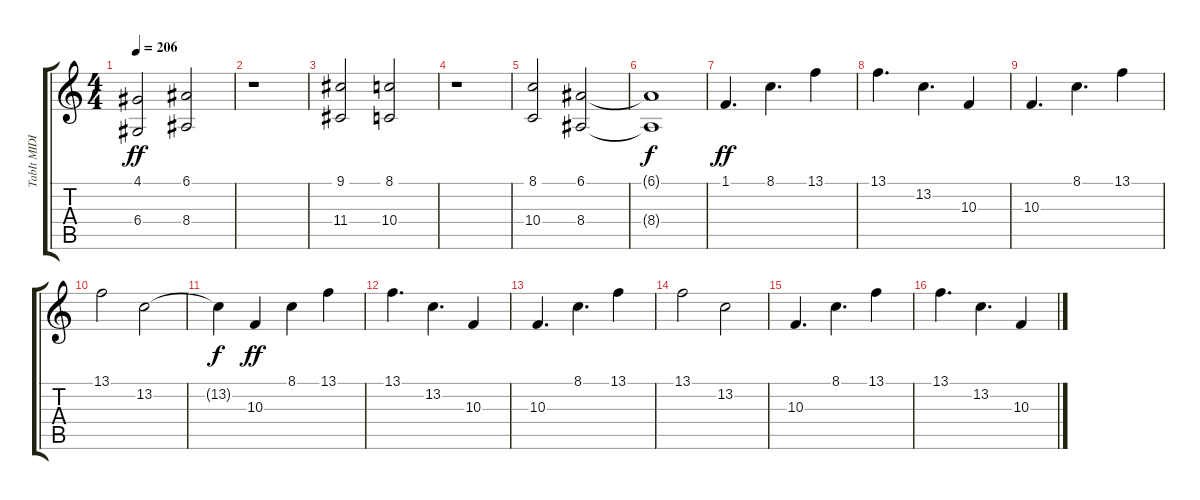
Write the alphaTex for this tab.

\track ("TabIt MIDI - Track 1" "TabIt MIDI") {instrument brasssection}
\staff {score tabs}
\tuning (E4 B3 G3 D3 A2 E2) {hide}
\ts (4 4)
\tempo 206
\clef g2
\ks c
(4.1 6.4).2{dy ff} (6.1 8.4).2 |
r.1 |
(9.1 11.4).2 (8.1 10.4).2 |
r.1 |
(8.1 10.4).2 (6.1 8.4).2 |
(6.1{t} 8.4{t}).1{dy f} |
1.1.4{d dy ff} 8.1.4{d} 13.1.4 |
13.1.4{d} 13.2.4{d} 10.3.4 |
10.3.4{d} 8.1.4{d} 13.1.4 |
13.1.2 13.2.2 |
13.2{t}.4{dy f} 10.3.4{dy ff} 8.1.4 13.1.4 |
13.1.4{d} 13.2.4{d} 10.3.4 |
10.3.4{d} 8.1.4{d} 13.1.4 |
13.1.2 13.2.2 |
10.3.4{d} 8.1.4{d} 13.1.4 |
13.1.4{d} 13.2.4{d} 10.3.4
